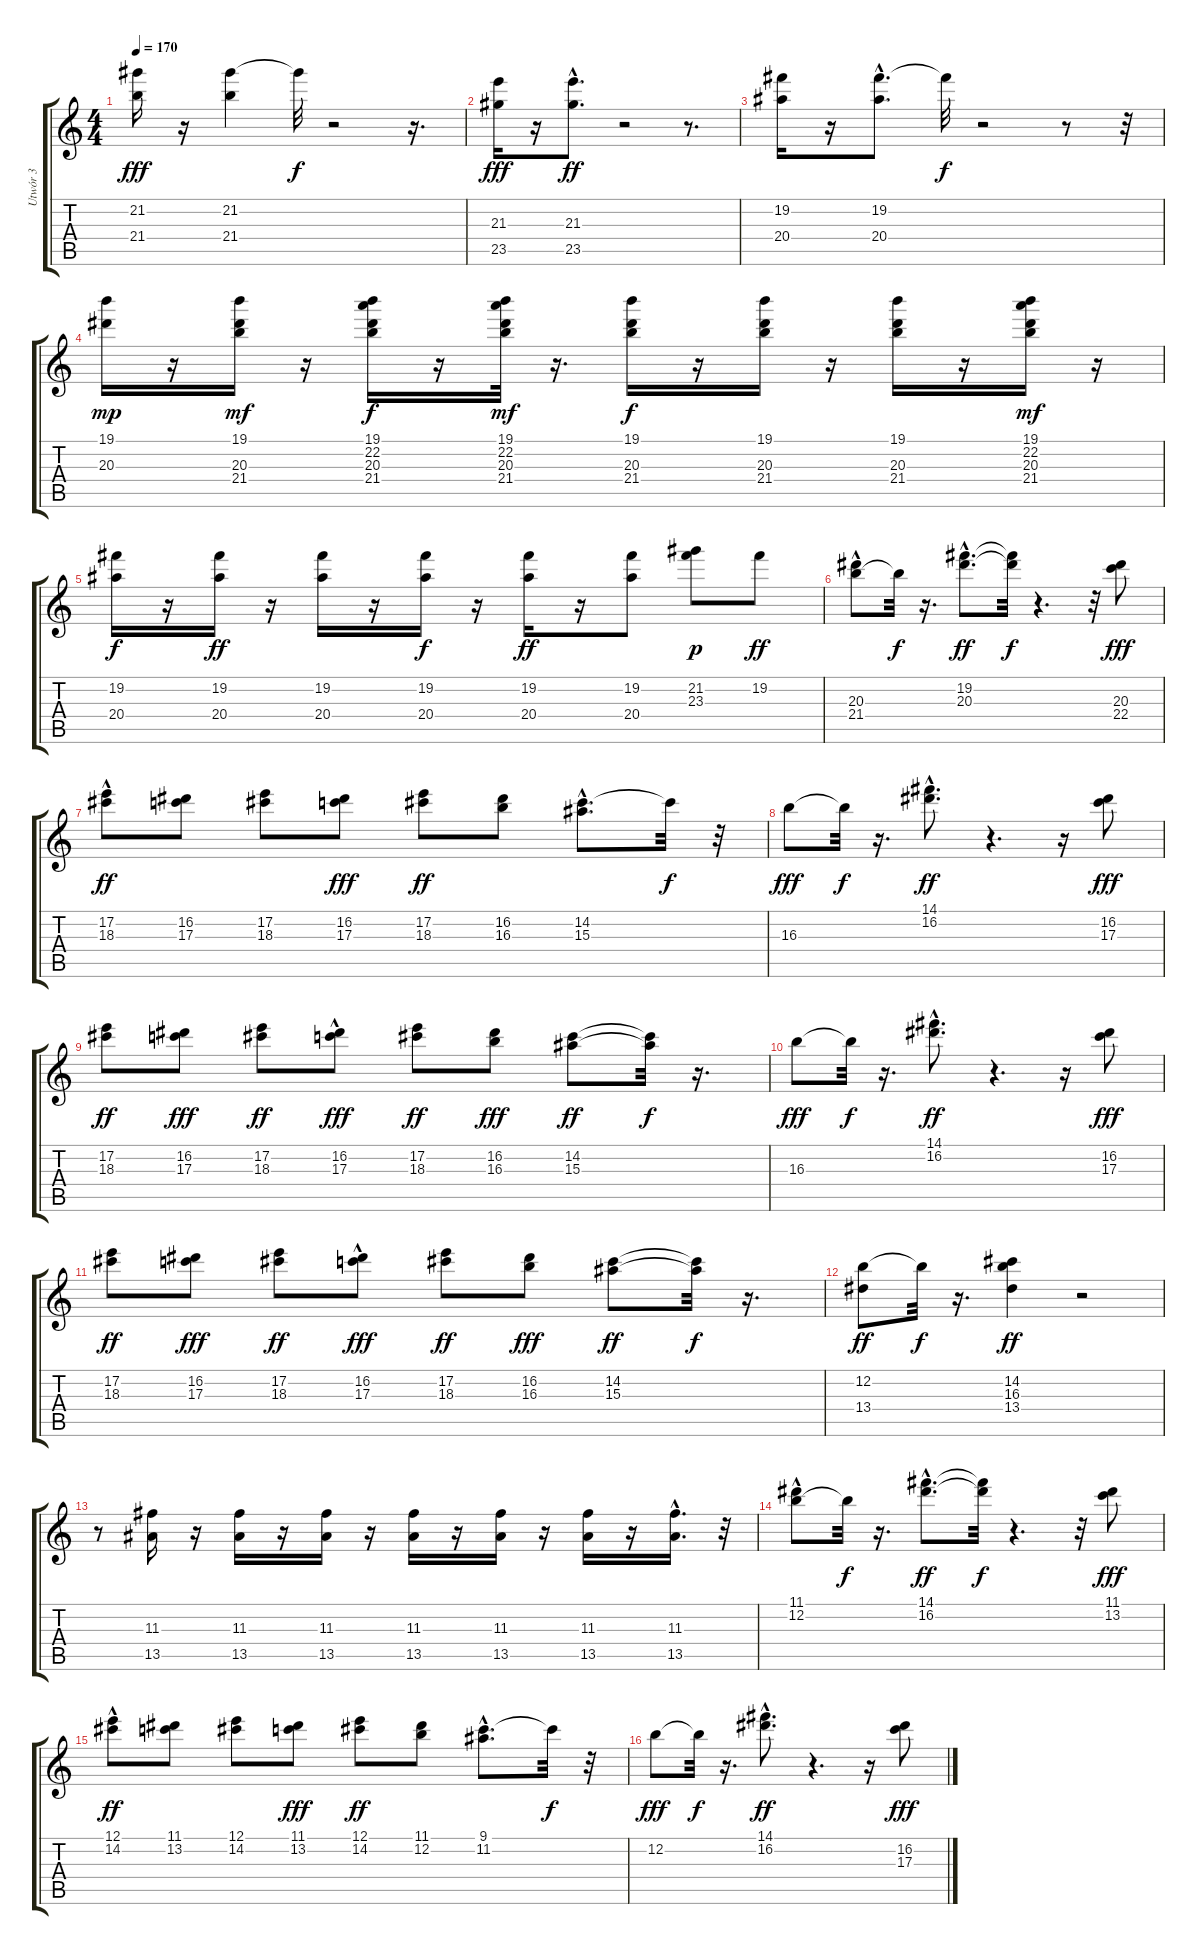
\track ("Utwór 3" "Utwór 3") {instrument distortionguitar}
\staff {score tabs}
\tuning (E4 B3 G3 D3 A2 E2) {hide}
\ts (4 4)
\tempo 170
\clef g2
\ks c
(21.2 21.4).16{dy fff} r.16 (21.2 21.4).4 21.2{t}.32{dy f} r.2 r.16{d} |
(21.3 23.5).16{dy fff} r.16 (21.3{hac} 23.5{hac}).8{d dy ff} r.2 r.8{d} |
(19.2 20.4).16 r.16 (19.2{hac} 20.4).8{d} 19.2{t}.32{dy f} r.2 r.8 r.32 |
(19.1 20.3).16{dy mp} r.16 (19.1 20.3 21.4).16{dy mf} r.16 (19.1 22.2 20.3 21.4).16{dy f} r.16 (19.1 22.2 20.3 21.4).32{dy mf} r.16{d} (19.1 20.3 21.4).16{dy f} r.16 (19.1 20.3 21.4).16 r.16 (19.1 20.3 21.4).16 r.16 (19.1 22.2 20.3 21.4).16{dy mf} r.16 |
(19.2 20.4).16{dy f} r.16 (19.2 20.4).16{dy ff} r.16 (19.2 20.4).16 r.16 (19.2 20.4).16{dy f} r.16 (19.2 20.4).16{dy ff} r.16 (19.2 20.4).8 (21.2 23.3).8{dy p} 19.2.8{dy ff} |
(20.3{hac} 21.4).8 21.4{t}.32{dy f} r.16{d} (19.2{hac} 20.3{hac}).8{d dy ff} (19.2{t} 20.3{t}).32{dy f} r.4{d} r.32 (20.3 22.4).8{dy fff} |
(17.2{hac} 18.3).8{dy ff} (16.2 17.3).8 (17.2 18.3).8 (16.2 17.3).8{dy fff} (17.2 18.3).8{dy ff} (16.2 16.3).8 (14.2{hac} 15.3{hac}).8{d} 14.2{t}.32{dy f} r.32 |
16.3.8{dy fff} 16.3{t}.32{dy f} r.16{d} (14.1 16.2{hac}).8{d dy ff} r.4{d} r.16 (16.2 17.3).8{dy fff} |
(17.2 18.3).8{dy ff} (16.2 17.3).8{dy fff} (17.2 18.3).8{dy ff} (16.2{hac} 17.3).8{dy fff} (17.2 18.3).8{dy ff} (16.2 16.3).8{dy fff} (14.2 15.3).8{dy ff} (14.2{t} 15.3{t}).32{dy f} r.16{d} |
16.3.8{dy fff} 16.3{t}.32{dy f} r.16{d} (14.1 16.2{hac}).8{d dy ff} r.4{d} r.16 (16.2 17.3).8{dy fff} |
(17.2 18.3).8{dy ff} (16.2 17.3).8{dy fff} (17.2 18.3).8{dy ff} (16.2{hac} 17.3).8{dy fff} (17.2 18.3).8{dy ff} (16.2 16.3).8{dy fff} (14.2 15.3).8{dy ff} (14.2{t} 15.3{t}).32{dy f} r.16{d} |
(12.2 13.4).8{dy ff} 12.2{t}.32{dy f} r.16{d} (14.2 16.3 13.4).4{dy ff} r.2 |
r.8 (11.3 13.5).16 r.16 (11.3 13.5).16 r.16 (11.3 13.5).16 r.16 (11.3 13.5).16 r.16 (11.3 13.5).16 r.16 (11.3 13.5).16 r.16 (11.3{hac} 13.5{hac}).16{d} r.32 |
(11.1{hac} 12.2).8 12.2{t}.32{dy f} r.16{d} (14.1{hac} 16.2{hac}).8{d dy ff} (14.1{t} 16.2{t}).32{dy f} r.4{d} r.32 (11.1 13.2).8{dy fff} |
(12.1{hac} 14.2).8{dy ff} (11.1 13.2).8 (12.1 14.2).8 (11.1 13.2).8{dy fff} (12.1 14.2).8{dy ff} (11.1 12.2).8 (9.1{hac} 11.2{hac}).8{d} 9.1{t}.32{dy f} r.32 |
12.2.8{dy fff} 12.2{t}.32{dy f} r.16{d} (14.1 16.2{hac}).8{d dy ff} r.4{d} r.16 (16.2 17.3).8{dy fff}
